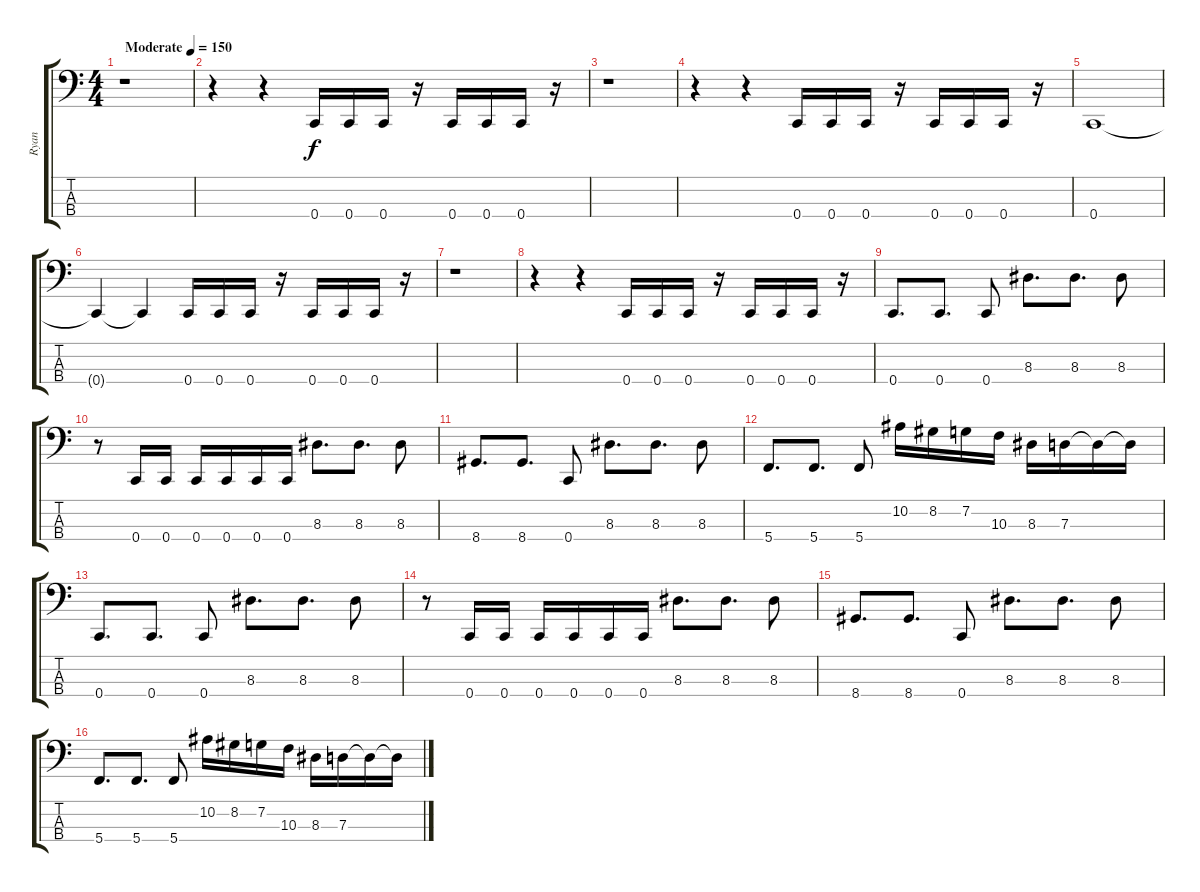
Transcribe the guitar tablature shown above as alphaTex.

\track ("Ryan" "Ryan") {instrument electricbasspick}
\staff {score tabs}
\tuning (F2 C2 G1 C1) {hide}
\ts (4 4)
\tempo (150 "Moderate")
\clef f4
\ks c
r.1{dy f instrument electricbasspick} |
r.4 r.4 0.4.16 0.4.16 0.4.16 r.16 0.4.16 0.4.16 0.4.16 r.16 |
r.1 |
r.4 r.4 0.4.16 0.4.16 0.4.16 r.16 0.4.16 0.4.16 0.4.16 r.16 |
0.4.1 |
0.4{t}.4 0.4{t}.4 0.4.16 0.4.16 0.4.16 r.16 0.4.16 0.4.16 0.4.16 r.16 |
r.1 |
r.4 r.4 0.4.16 0.4.16 0.4.16 r.16 0.4.16 0.4.16 0.4.16 r.16 |
0.4.8{d} 0.4.8{d} 0.4.8 8.3.8{d} 8.3.8{d} 8.3.8 |
r.8 0.4.16 0.4.16 0.4.16 0.4.16 0.4.16 0.4.16 8.3.8{d} 8.3.8{d} 8.3.8 |
8.4.8{d} 8.4.8{d} 0.4.8 8.3.8{d} 8.3.8{d} 8.3.8 |
5.4.8{d} 5.4.8{d} 5.4.8 10.2.16 8.2.16 7.2.16 10.3.16 8.3.16 7.3.16 7.3{t}.16 7.3{t}.16 |
0.4.8{d} 0.4.8{d} 0.4.8 8.3.8{d} 8.3.8{d} 8.3.8 |
r.8 0.4.16 0.4.16 0.4.16 0.4.16 0.4.16 0.4.16 8.3.8{d} 8.3.8{d} 8.3.8 |
8.4.8{d} 8.4.8{d} 0.4.8 8.3.8{d} 8.3.8{d} 8.3.8 |
5.4.8{d} 5.4.8{d} 5.4.8 10.2.16 8.2.16 7.2.16 10.3.16 8.3.16 7.3.16 7.3{t}.16 7.3{t}.16
